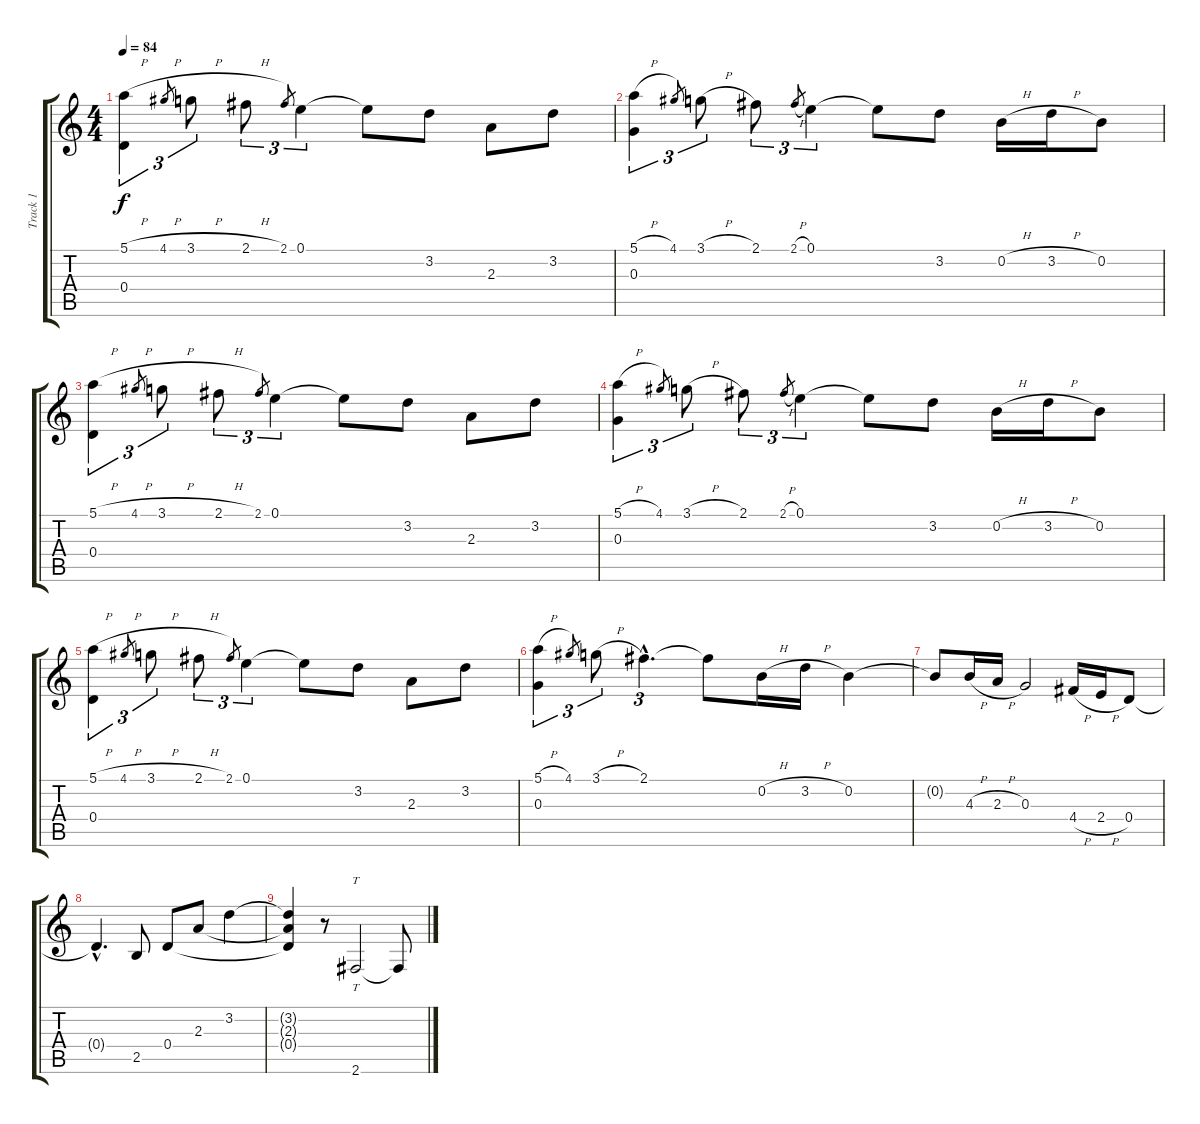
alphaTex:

\track ("Track 1" "Track 1") {instrument acousticguitarnylon}
\staff {score tabs}
\tuning (E4 B3 G3 D3 A2 E2) {hide}
\ts (4 4)
\tempo 84
\clef g2
\ks c
(5.1{h} 0.4).4{tu (3 2) dy f} 4.1{h}.8{gr} 3.1{h}.8{tu (3 2)} 2.1{h}.8{tu (3 2)} 2.1.8{gr} 0.1.4{tu (3 2)} 0.1{t}.8 3.2.8 2.3.8 3.2.8 |
(5.1{h} 0.3).4{tu (3 2)} 4.1.8{gr} 3.1{h}.8{tu (3 2)} 2.1.8{tu (3 2)} 2.1{h}.8{gr} 0.1.4{tu (3 2)} 0.1{t}.8 3.2.8 0.2{h}.16 3.2{h}.16 0.2.8 |
(5.1{h} 0.4).4{tu (3 2)} 4.1{h}.8{gr} 3.1{h}.8{tu (3 2)} 2.1{h}.8{tu (3 2)} 2.1.8{gr} 0.1.4{tu (3 2)} 0.1{t}.8 3.2.8 2.3.8 3.2.8 |
(5.1{h} 0.3).4{tu (3 2)} 4.1.8{gr} 3.1{h}.8{tu (3 2)} 2.1.8{tu (3 2)} 2.1{h}.8{gr} 0.1.4{tu (3 2)} 0.1{t}.8 3.2.8 0.2{h}.16 3.2{h}.16 0.2.8 |
(5.1{h} 0.4).4{tu (3 2)} 4.1{h}.8{gr} 3.1{h}.8{tu (3 2)} 2.1{h}.8{tu (3 2)} 2.1.8{gr} 0.1.4{tu (3 2)} 0.1{t}.8 3.2.8 2.3.8 3.2.8 |
(5.1{h} 0.3).4{tu (3 2)} 4.1.8{gr} 3.1{h}.8{tu (3 2)} 2.1{hac}.4{d tu (3 2)} 2.1{t}.8 0.2{h}.16 3.2{h}.16 0.2.4 |
0.2{t}.8 4.3{h}.16 2.3{h}.16 0.3.2 4.4{h}.16 2.4{h}.16 0.4.8 |
0.4{hac t}.4{d} 2.5.8 0.4.8 2.3.8 3.2.4 |
(3.2{t} 2.3{t} 0.4{t}).4 r.8 2.6.2{tt} 2.6{t}.8
